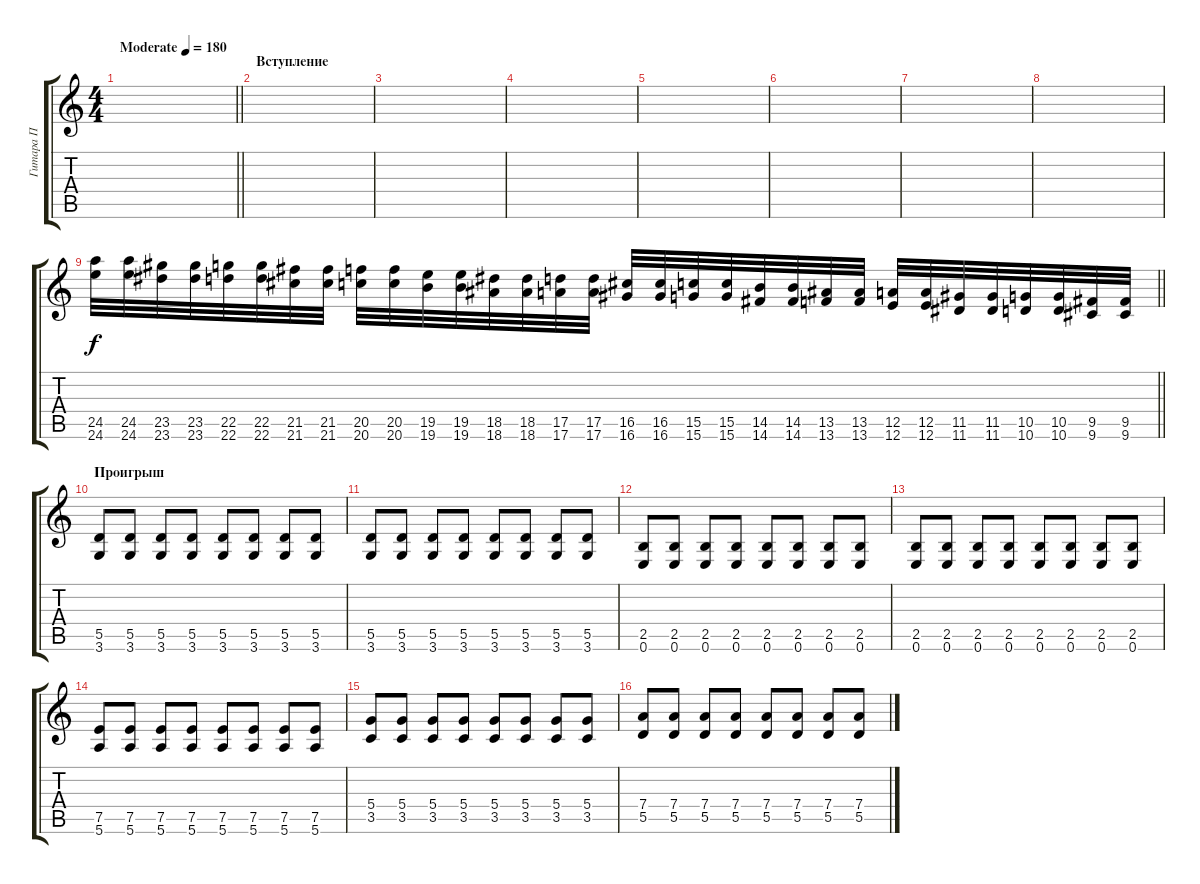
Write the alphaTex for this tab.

\track ("Гитара П" "Гитара П") {instrument overdrivenguitar}
\staff {score tabs}
\tuning (E4 B3 G3 D3 A2 E2) {hide}
\ts (4 4)
\tempo (180 "Moderate")
\clef g2
\barLineRight lightlight
\ks c
|
\section ("" "Вступление")
|
|
|
|
|
|
|
\barLineRight lightlight
(24.5 24.6).32 (24.5 24.6).32 (23.5 23.6).32 (23.5 23.6).32 (22.5 22.6).32 (22.5 22.6).32 (21.5 21.6).32 (21.5 21.6).32 (20.5 20.6).32 (20.5 20.6).32 (19.5 19.6).32 (19.5 19.6).32 (18.5 18.6).32 (18.5 18.6).32 (17.5 17.6).32 (17.5 17.6).32 (16.5 16.6).32 (16.5 16.6).32 (15.5 15.6).32 (15.5 15.6).32 (14.5 14.6).32 (14.5 14.6).32 (13.5 13.6).32 (13.5 13.6).32 (12.5 12.6).32 (12.5 12.6).32 (11.5 11.6).32 (11.5 11.6).32 (10.5 10.6).32 (10.5 10.6).32 (9.5 9.6).32 (9.5 9.6).32 |
\section ("" "Проигрыш")
(5.5 3.6).8 (5.5 3.6).8 (5.5 3.6).8 (5.5 3.6).8 (5.5 3.6).8 (5.5 3.6).8 (5.5 3.6).8 (5.5 3.6).8 |
(5.5 3.6).8 (5.5 3.6).8 (5.5 3.6).8 (5.5 3.6).8 (5.5 3.6).8 (5.5 3.6).8 (5.5 3.6).8 (5.5 3.6).8 |
(2.5 0.6).8 (2.5 0.6).8 (2.5 0.6).8 (2.5 0.6).8 (2.5 0.6).8 (2.5 0.6).8 (2.5 0.6).8 (2.5 0.6).8 |
(2.5 0.6).8 (2.5 0.6).8 (2.5 0.6).8 (2.5 0.6).8 (2.5 0.6).8 (2.5 0.6).8 (2.5 0.6).8 (2.5 0.6).8 |
(7.5 5.6).8 (7.5 5.6).8 (7.5 5.6).8 (7.5 5.6).8 (7.5 5.6).8 (7.5 5.6).8 (7.5 5.6).8 (7.5 5.6).8 |
(5.4 3.5).8 (5.4 3.5).8 (5.4 3.5).8 (5.4 3.5).8 (5.4 3.5).8 (5.4 3.5).8 (5.4 3.5).8 (5.4 3.5).8 |
(7.4 5.5).8 (7.4 5.5).8 (7.4 5.5).8 (7.4 5.5).8 (7.4 5.5).8 (7.4 5.5).8 (7.4 5.5).8 (7.4 5.5).8
